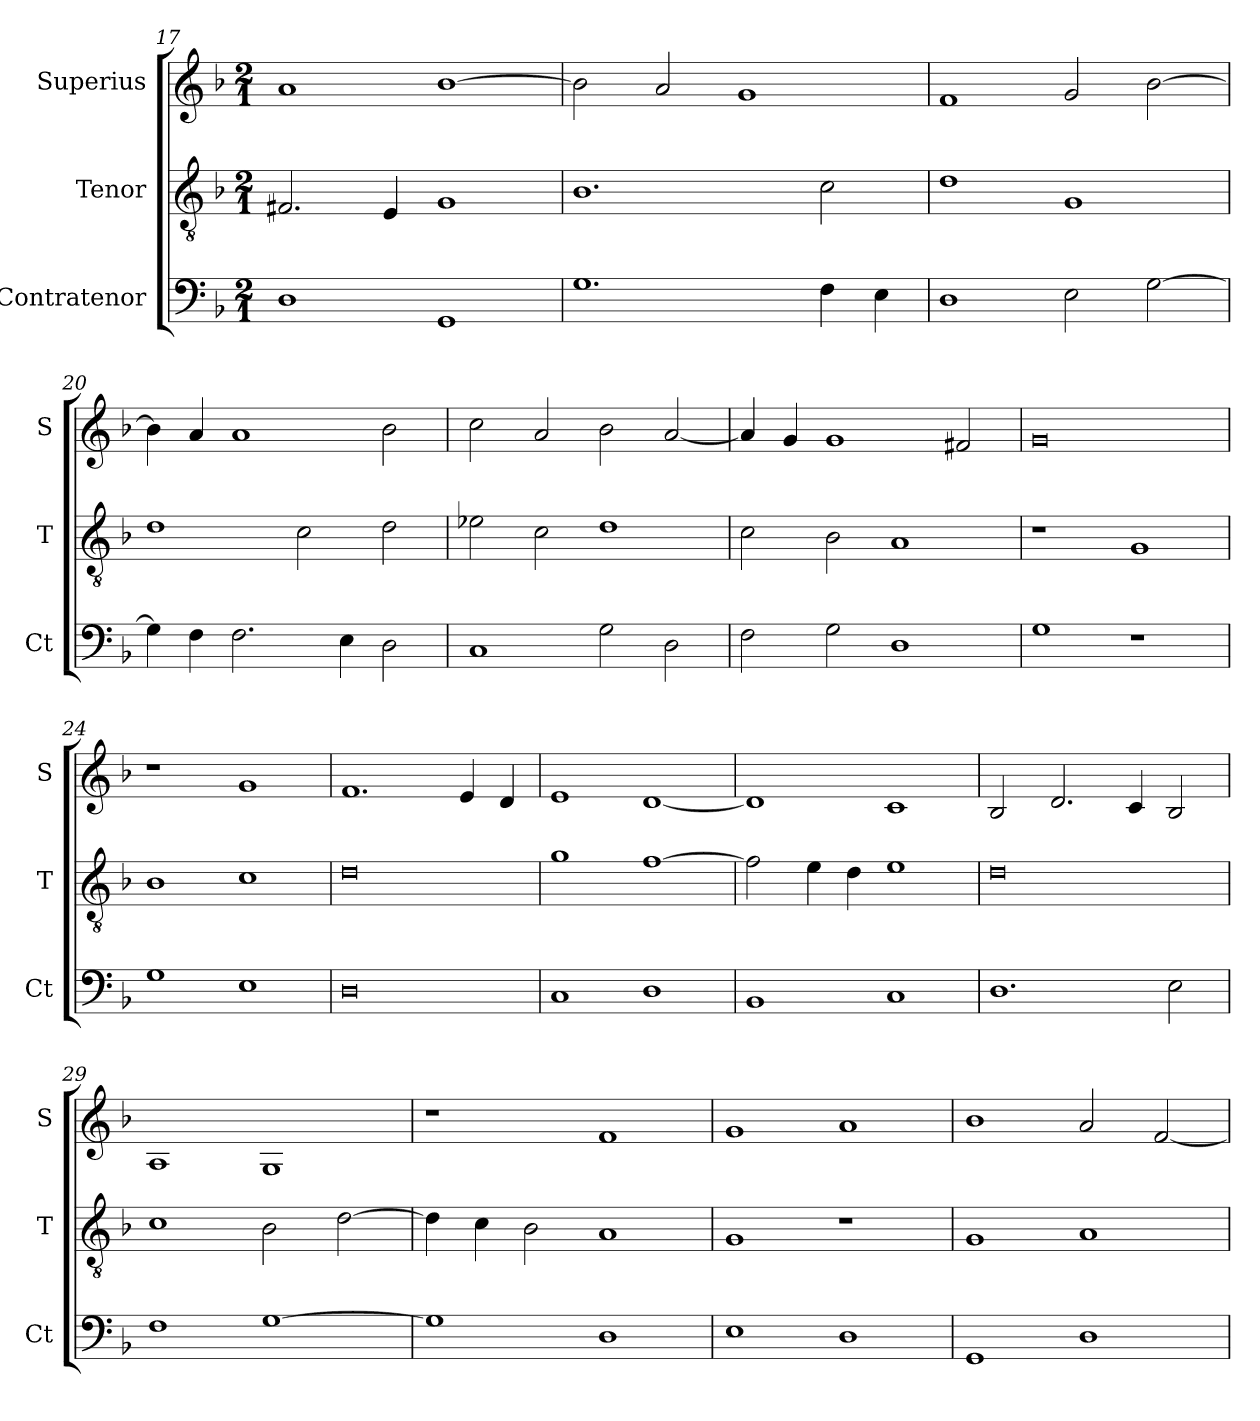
**kern	**kern	**kern
*part3	*part2	*part1
*staff3	*staff2	*staff1
*I"Contratenor	*I"Tenor	*I"Superius
*I'Ct	*I'T	*I'S
*clefF4	*clefGv2	*clefG2
*k[b-]	*k[b-]	*k[b-]
*M2/1	*M2/1	*M2/1
=17	=17	=17
1D	2.F#X	1a
.	4E	.
1GG	1G	[1b-
=18	=18	=18
1.G	1.B-	2b-]
.	.	2a
.	.	1g
4F	2c	.
4E	.	.
=19	=19	=19
1D	1d	1f
2E	1G	2g
[2G	.	[2b-
=20	=20	=20
4G]	1d	4b-]
4F	.	4a
2.F	.	1a
.	2c	.
4E	.	.
2D	2d	2b-
=21	=21	=21
1C	2e-X	2cc
.	2c	2a
2G	1d	2b-
2D	.	[2a
=22	=22	=22
2F	2c	4a]
.	.	4g
2G	2B-	1g
1D	1A	.
.	.	2f#X
=23	=23	=23
1G	1r	0g
1r	1G	.
=24	=24	=24
1G	1B-	1r
1E	1c	1g
=25	=25	=25
0D	0d	1.f
.	.	4e
.	.	4d
=26	=26	=26
1C	1g	1e
1D	[1f	[1d
=27	=27	=27
1BB-	2f]	1d]
.	4e	.
.	4d	.
1C	1e	1c
=28	=28	=28
1.D	0d	2B-
.	.	2.d
.	.	4c
2E	.	2B-
=29	=29	=29
1F	1c	1A
[1G	2B-	1G
.	[2d	.
=30	=30	=30
1G]	4d]	1r
.	4c	.
.	2B-	.
1D	1A	1f
=31	=31	=31
1E	1G	1g
1D	1r	1a
=32	=32	=32
1GG	1G	1b-
1D	1A	2a
.	.	[2f
=	=	=
*-	*-	*-
